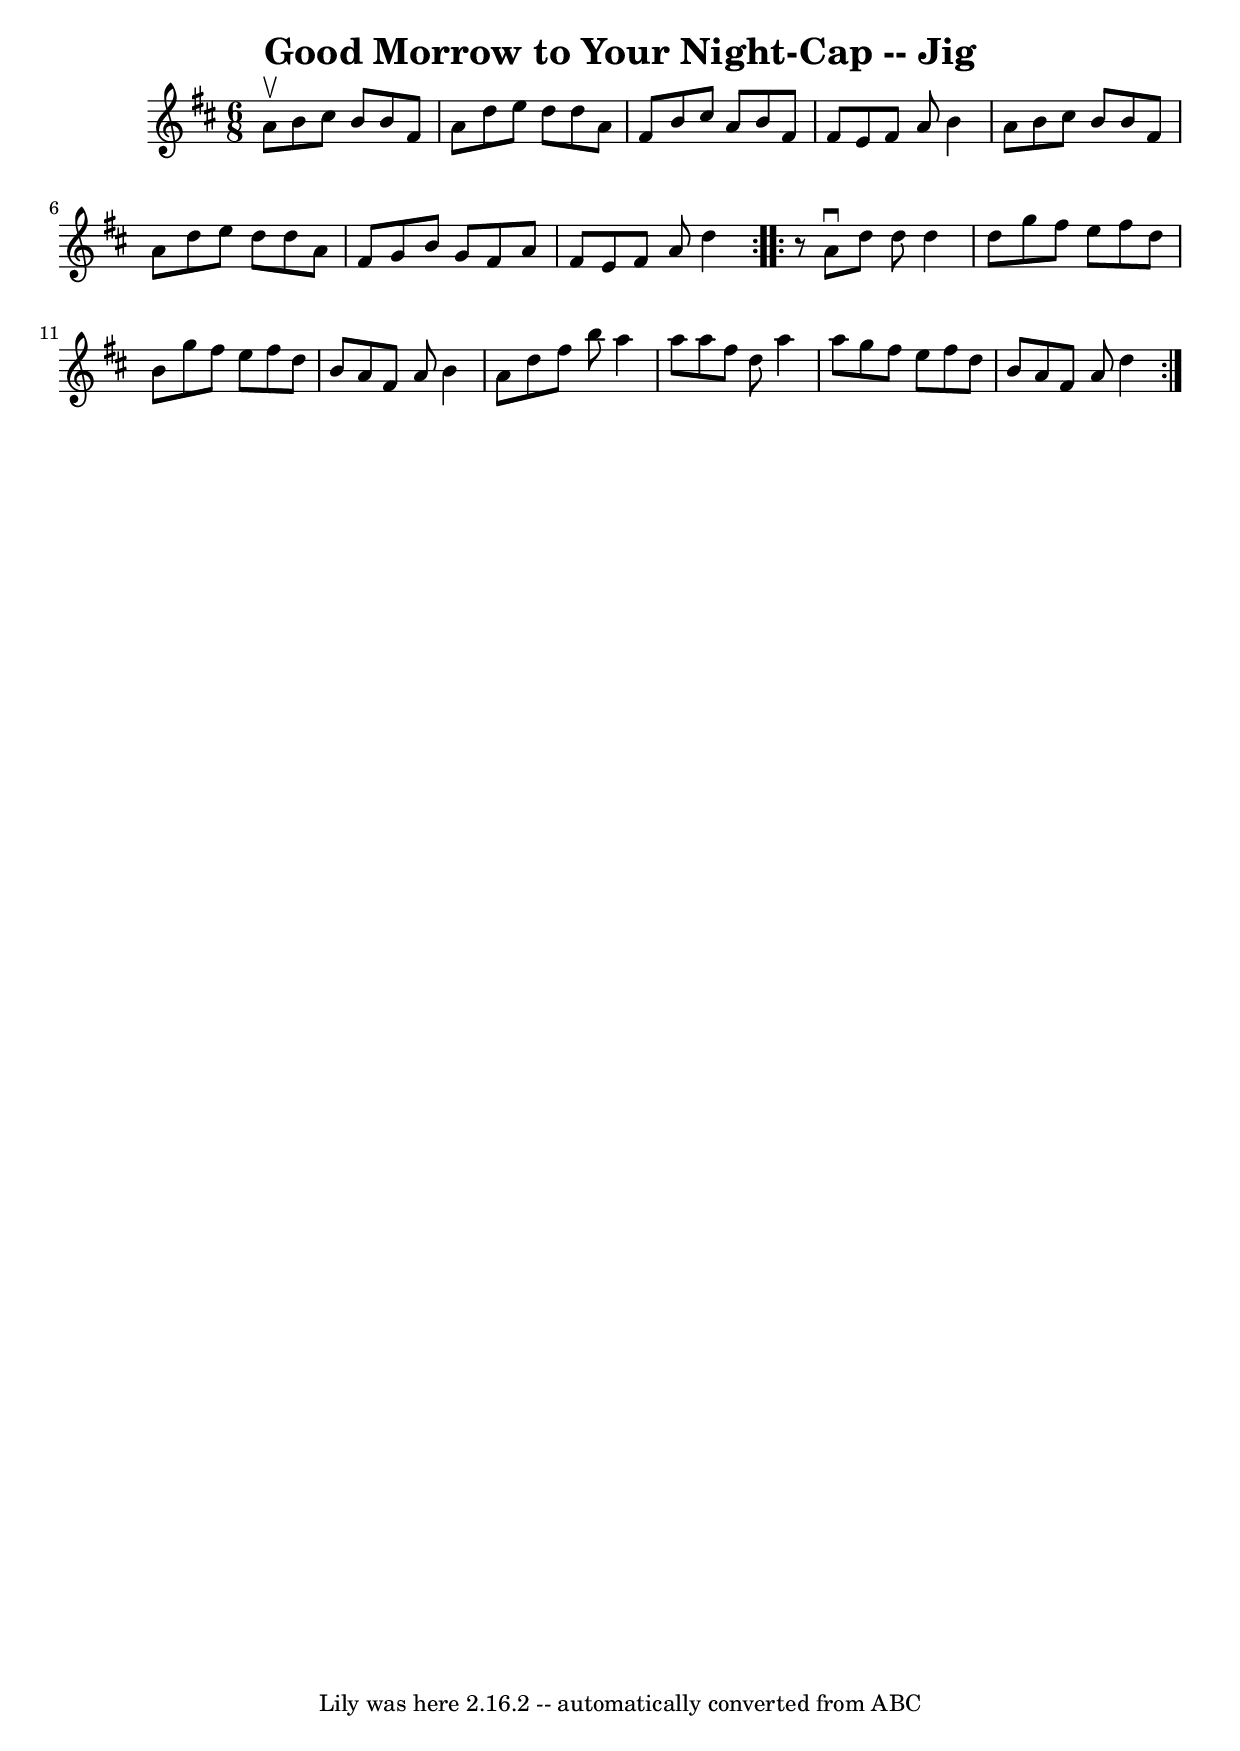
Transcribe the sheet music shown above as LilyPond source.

\version "2.16.2"
\include "Mammoth.ily"
\header {
  %% book = "Ryan's Mammoth Collection"
  crossRefNumber = "1"
  footnotes = "\\\\91 475"
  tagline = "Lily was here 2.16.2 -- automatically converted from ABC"
  title = "Good Morrow to Your Night-Cap -- Jig"

}
voicedefault =  {



  \repeat volta 2 {

    \time 6/8 
    \key d \major
    a'8^\upbow |
    b'8 cis''8 b'8 b'8  
    fis'8 a'8    |
    d''8 e''8 d''8 d''8 a'8 fis'8    
    |
    b'8 cis''8 a'8 b'8 fis'8 fis'8    |
    e'8    
    fis'8 a'8 b'4 a'8    |
    b'8 cis''8 b'8 b'8 fis'8 
    a'8    |
    d''8 e''8 d''8 d''8 a'8 fis'8    |
    
    g'8 b'8 g'8 fis'8 a'8 fis'8    |
    e'8 fis'8 a'8    
    d''4  
  }     
  \repeat volta 2 {
    r8 |
    a'8^\downbow d''8 d''8    
    d''4 d''8    |
    g''8 fis''8 e''8 fis''8 d''8 b'8    
    |
    g''8 fis''8 e''8 fis''8 d''8 b'8    |
    a'8    
    fis'8 a'8 b'4 a'8    |
    d''8 fis''8 b''8 a''4    
    a''8    |
    a''8 fis''8 d''8 a''4 a''8    |
    g''8    
    fis''8 e''8 fis''8 d''8 b'8    |
    a'8 fis'8 a'8    
    d''4  
  }   

}

\score{
  <<

    \context Staff="default"
    {
      \voicedefault 
      
    }

  >>
  \layout {
    
  }
  \midi {
  }

}
